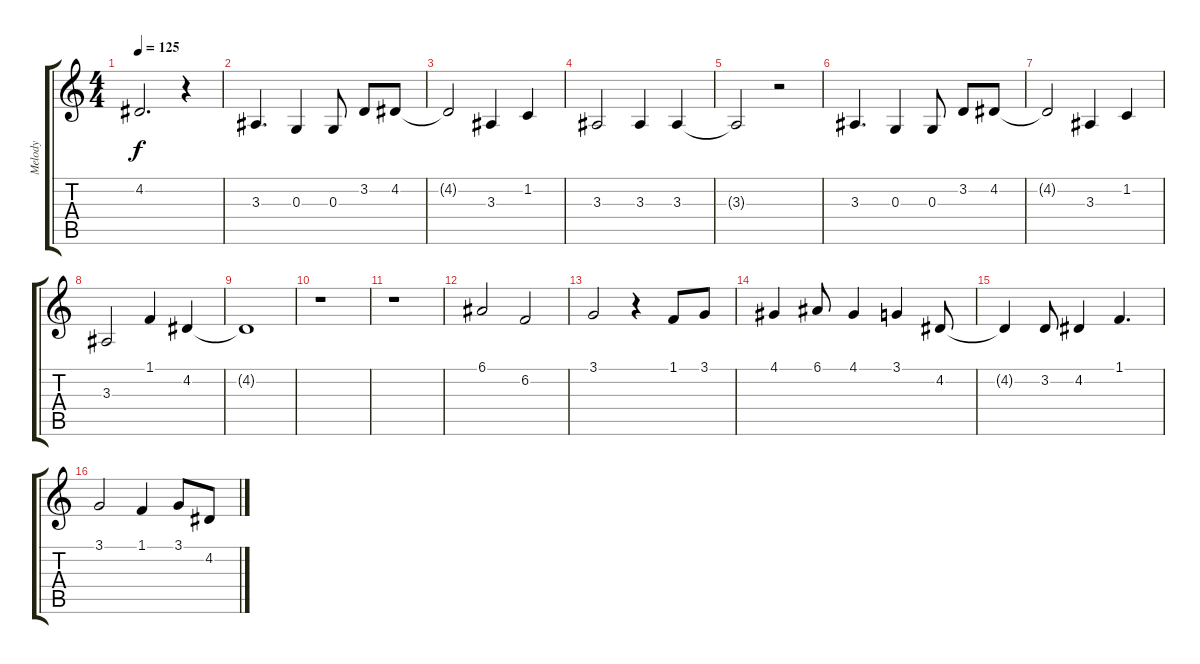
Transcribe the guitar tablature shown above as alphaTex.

\track ("Melody" "Melody") {instrument vibraphone}
\staff {score tabs}
\tuning (E4 B3 G3 D3 A2 E2) {hide}
\ts (4 4)
\tempo 125
\clef g2
\ks c
4.2.2{d dy f} r.4 |
3.3.4{d} 0.3.4 0.3.8 3.2.8 4.2.8 |
4.2{t}.2 3.3.4 1.2.4 |
3.3.2 3.3.4 3.3.4 |
3.3{t}.2 r.2 |
3.3.4{d} 0.3.4 0.3.8 3.2.8 4.2.8 |
4.2{t}.2 3.3.4 1.2.4 |
3.3.2 1.1.4 4.2.4 |
4.2{t}.1 |
r.1 |
r.1 |
6.1.2 6.2.2 |
3.1.2 r.4 1.1.8 3.1.8 |
4.1.4 6.1.8 4.1.4 3.1.4 4.2.8 |
4.2{t}.4 3.2.8 4.2.4 1.1.4{d} |
3.1.2 1.1.4 3.1.8 4.2.8
